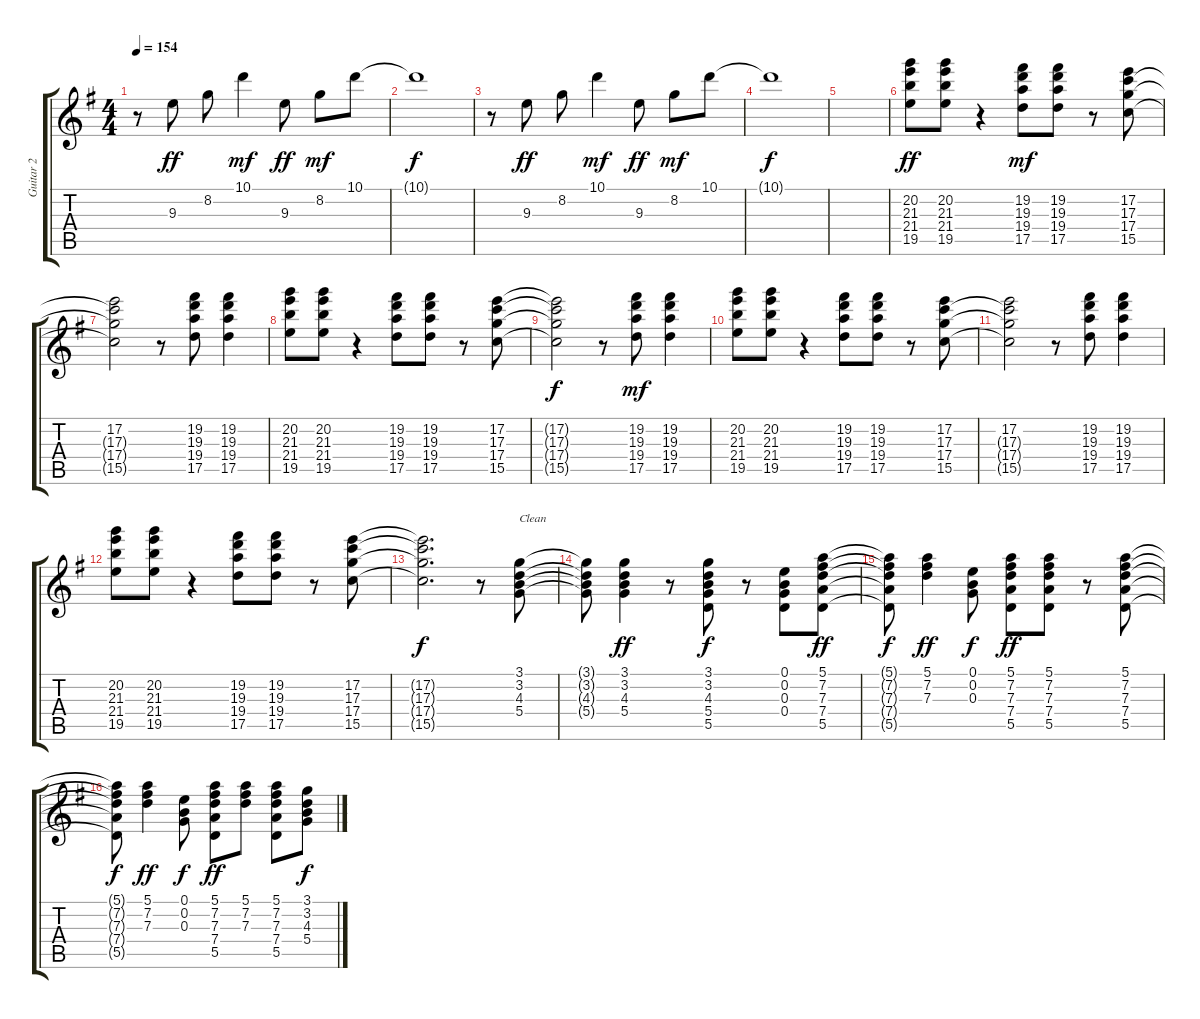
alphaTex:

\track ("Guitar 2" "Guitar 2") {instrument electricguitarclean}
\staff {score tabs}
\tuning (E4 B3 G3 D3 A2 E2) {hide}
\ts (4 4)
\tempo 154
\clef g2
\ks g
r.8{dy f} 9.3.8{dy ff} 8.2.8 10.1.4{dy mf} 9.3.8{dy ff} 8.2.8{dy mf} 10.1.8 |
10.1{t}.1{dy f} |
r.8 9.3.8{dy ff} 8.2.8 10.1.4{dy mf} 9.3.8{dy ff} 8.2.8{dy mf} 10.1.8 |
10.1{t}.1{dy f} |
|
(20.2 21.3 21.4 19.5).8{dy ff} (20.2 21.3 21.4 19.5).8 r.4 (19.2 19.3 19.4 17.5).8{dy mf} (19.2 19.3 19.4 17.5).8 r.8 (17.2 17.3 17.4 15.5).8 |
(17.2 17.3{t} 17.4{t} 15.5{t}).2 r.8 (19.2 19.3 19.4 17.5).8 (19.2 19.3 19.4 17.5).4 |
(20.2 21.3 21.4 19.5).8 (20.2 21.3 21.4 19.5).8 r.4 (19.2 19.3 19.4 17.5).8 (19.2 19.3 19.4 17.5).8 r.8 (17.2 17.3 17.4 15.5).8 |
(17.2{t} 17.3{t} 17.4{t} 15.5{t}).2{dy f} r.8 (19.2 19.3 19.4 17.5).8{dy mf} (19.2 19.3 19.4 17.5).4 |
(20.2 21.3 21.4 19.5).8 (20.2 21.3 21.4 19.5).8 r.4 (19.2 19.3 19.4 17.5).8 (19.2 19.3 19.4 17.5).8 r.8 (17.2 17.3 17.4 15.5).8 |
(17.2 17.3{t} 17.4{t} 15.5{t}).2 r.8 (19.2 19.3 19.4 17.5).8 (19.2 19.3 19.4 17.5).4 |
(20.2 21.3 21.4 19.5).8 (20.2 21.3 21.4 19.5).8 r.4 (19.2 19.3 19.4 17.5).8 (19.2 19.3 19.4 17.5).8 r.8 (17.2 17.3 17.4 15.5).8 |
(17.2{t} 17.3{t} 17.4{t} 15.5{t}).2{d dy f} r.8 (3.1 3.2 4.3 5.4).8{txt "Clean" instrument electricguitarclean} |
(3.1{t} 3.2{t} 4.3{t} 5.4{t}).8 (3.1 3.2 4.3 5.4).4{dy ff} r.8 (3.1 3.2 4.3 5.4 5.5).8{dy f} r.8 (0.1 0.2 0.3 0.4).8 (5.1 7.2 7.3 7.4 5.5).8{dy ff} |
(5.1{t} 7.2{t} 7.3{t} 7.4{t} 5.5{t}).8{dy f} (5.1 7.2 7.3).4{dy ff} (0.1 0.2 0.3).8{dy f} (5.1 7.2 7.3 7.4 5.5).8{dy ff} (5.1 7.2 7.3 7.4 5.5).8 r.8 (5.1 7.2 7.3 7.4 5.5).8 |
(5.1{t} 7.2{t} 7.3{t} 7.4{t} 5.5{t}).8{dy f} (5.1 7.2 7.3).4{dy ff} (0.1 0.2 0.3).8{dy f} (5.1 7.2 7.3 7.4 5.5).8{dy ff} (5.1 7.2 7.3).8 (5.1 7.2 7.3 7.4 5.5).8 (3.1 3.2 4.3 5.4).8{dy f}
